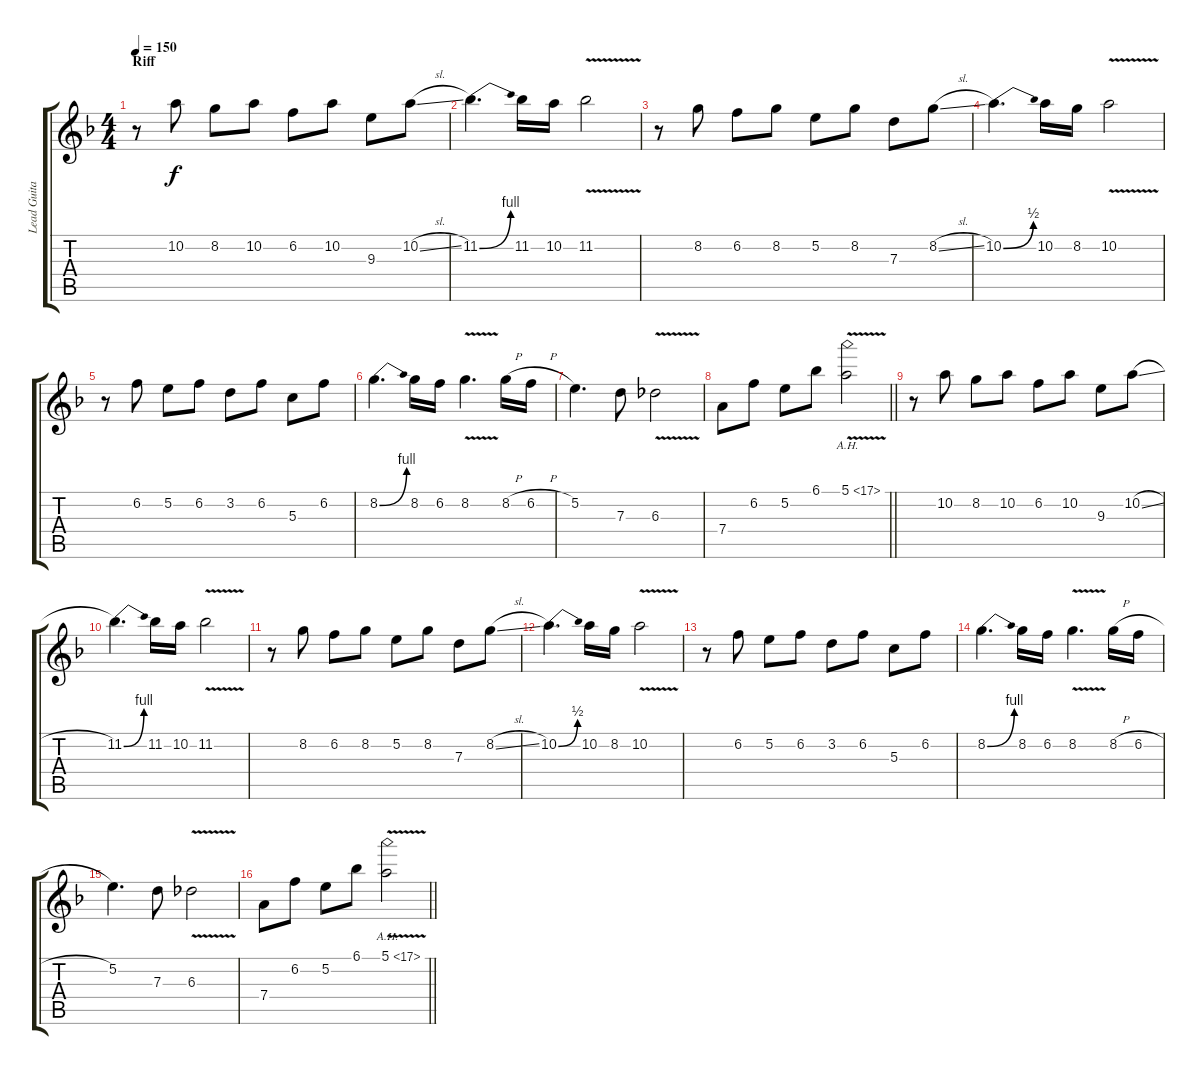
\track ("Lead Guitar: Mikael Bakajev" "Lead Guita") {instrument overdrivenguitar}
\staff {score tabs}
\tuning (E4 B3 G3 D3 A2 E2) {hide}
\ts (4 4)
\section ("" "Riff")
\tempo 150
\clef g2
\ks dminor
r.8{dy f} 10.2.8 8.2.8 10.2.8 6.2.8 10.2.8 9.3.8 10.2{sl}.8 |
11.2{be (bend 0 0 60 4)}.4{d} 11.2.16 10.2.16 11.2{v}.2 |
r.8 8.2.8 6.2.8 8.2.8 5.2.8 8.2.8 7.3.8 8.2{sl}.8 |
10.2{be (bend 0 0 60 2)}.4{d} 10.2.16 8.2.16 10.2{v}.2 |
r.8 6.2.8 5.2.8 6.2.8 3.2.8 6.2.8 5.3.8 6.2.8 |
8.2{be (bend 0 0 60 4)}.4{d} 8.2.16 6.2.16 8.2{v}.4{d} 8.2{h}.16 6.2{h}.16 |
5.2.4{d} 7.3.8 6.3{v}.2 |
\barLineRight lightlight
7.4.8 6.2.8 5.2.8 6.1.8 5.1{ah 12 v}.2 |
r.8 10.2.8 8.2.8 10.2.8 6.2.8 10.2.8 9.3.8 10.2{sl}.8 |
11.2{be (bend 0 0 60 4)}.4{d} 11.2.16 10.2.16 11.2{v}.2 |
r.8 8.2.8 6.2.8 8.2.8 5.2.8 8.2.8 7.3.8 8.2{sl}.8 |
10.2{be (bend 0 0 60 2)}.4{d} 10.2.16 8.2.16 10.2{v}.2 |
r.8 6.2.8 5.2.8 6.2.8 3.2.8 6.2.8 5.3.8 6.2.8 |
8.2{be (bend 0 0 60 4)}.4{d} 8.2.16 6.2.16 8.2{v}.4{d} 8.2{h}.16 6.2{h}.16 |
5.2.4{d} 7.3.8 6.3{v}.2 |
\barLineRight lightlight
7.4.8 6.2.8 5.2.8 6.1.8 5.1{ah 12 v}.2
